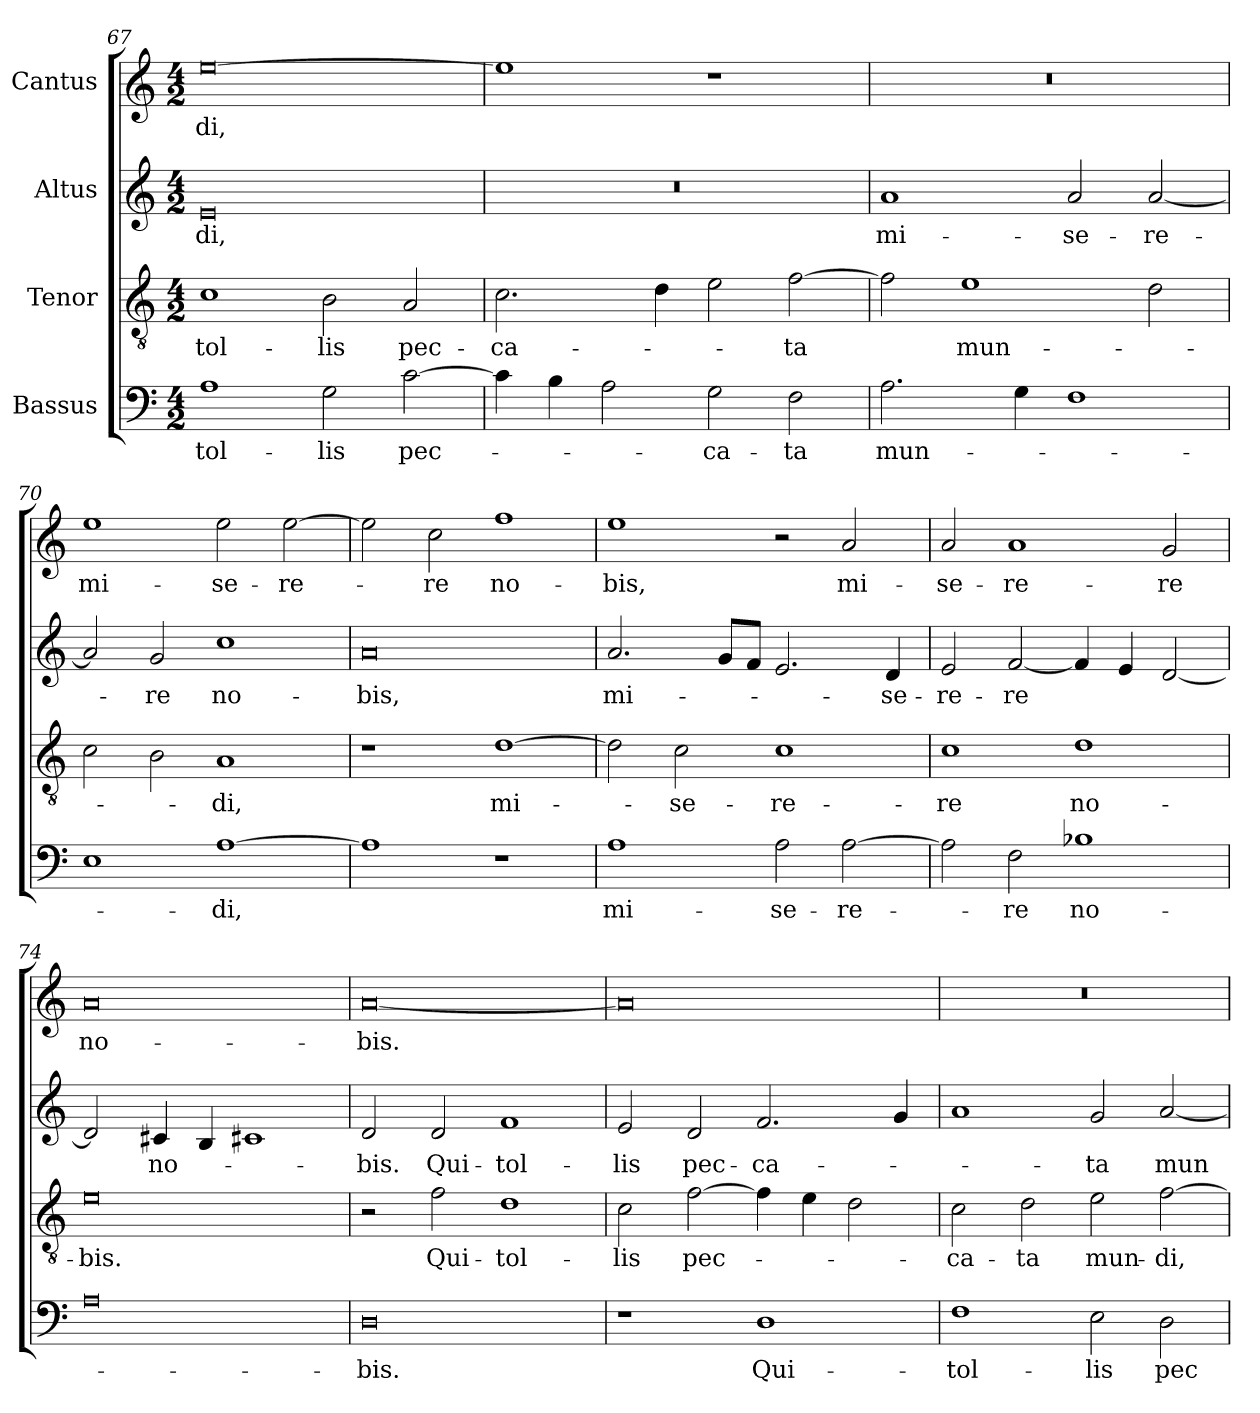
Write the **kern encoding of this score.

**kern	**text	**kern	**text	**kern	**text	**kern	**text
*part4	*part4	*part3	*part3	*part2	*part2	*part1	*part1
*staff4	*staff4	*staff3	*staff3	*staff2	*staff2	*staff1	*staff1
*I"Bassus	*	*I"Tenor	*	*I"Altus	*	*I"Cantus	*
*clefF4	*	*clefGv2	*	*clefG2	*	*clefG2	*
*k[]	*	*k[]	*	*k[]	*	*k[]	*
*M4/2	*	*M4/2	*	*M4/2	*	*M4/2	*
=67	=67	=67	=67	=67	=67	=67	=67
1A\	tol-	1c\	tol-	0e/	-di,	[0ee\	-di,
2G\	-lis	2B\	-lis	.	.	.	.
[2c\	pec-	2A/	pec-	.	.	.	.
=68	=68	=68	=68	=68	=68	=68	=68
4c\]	.	2.c\	-ca-	0r	.	1ee\]	.
4B\	.	.	.	.	.	.	.
2A\	.	.	.	.	.	.	.
.	.	4d\	.	.	.	.	.
2G\	-ca-	2e\	.	.	.	1r	.
2F\	-ta	[2f\	-ta	.	.	.	.
=69	=69	=69	=69	=69	=69	=69	=69
2.A\	mun-	2f\]	.	1a/	mi-	0r	.
.	.	1e\	mun-	.	.	.	.
4G\	.	.	.	.	.	.	.
1F\	.	.	.	2a/	-se-	.	.
.	.	2d\	.	[2a/	-re-	.	.
=70	=70	=70	=70	=70	=70	=70	=70
1E\	.	2c\	.	2a/]	.	1ee\	mi-
.	.	2B\	.	2g/	-re	.	.
[1A\	-di,	1A/	-di,	1cc\	no-	2ee\	-se-
.	.	.	.	.	.	[2ee\	-re-
=71	=71	=71	=71	=71	=71	=71	=71
1A\]	.	1r	.	0a/	-bis,	2ee\]	.
.	.	.	.	.	.	2cc\	-re
1r	.	[1d\	mi-	.	.	1ff\	no-
=72	=72	=72	=72	=72	=72	=72	=72
1A\	mi-	2d\]	.	2.a/	mi-	1ee\	-bis,
.	.	2c\	-se-	.	.	.	.
.	.	.	.	8g/L	.	.	.
.	.	.	.	8f/J	.	.	.
2A\	-se-	1c\	-re-	2.e/	.	2r	.
[2A\	-re-	.	.	.	.	2a/	mi-
.	.	.	.	4d/	-se-	.	.
=73	=73	=73	=73	=73	=73	=73	=73
2A\]	.	1c\	-re	2e/	-re-	2a/	-se-
2F\	-re	.	.	[2f/	-re	1a/	-re-
1B-X\	no-	1d\	no-	4f/]	.	.	.
.	.	.	.	4e/	.	.	.
.	.	.	.	[2d/	.	2g/	-re
=74	=74	=74	=74	=74	=74	=74	=74
0A\	.	0e\	-bis.	2d/]	.	0a/	no-
.	.	.	.	4c#X/	no-	.	.
.	.	.	.	4B/	.	.	.
.	.	.	.	1c#X/	.	.	.
=75	=75	=75	=75	=75	=75	=75	=75
0D\	-bis.	2r	.	2d/	-bis.	[0a/	-bis.
.	.	2f\	Qui-	2d/	Qui-	.	.
.	.	1d\	tol-	1f/	tol-	.	.
=76	=76	=76	=76	=76	=76	=76	=76
1r	.	2c\	-lis	2e/	-lis	0a/]	.
.	.	[2f\	pec-	2d/	pec-	.	.
1D\	Qui-	4f\]	.	2.f/	-ca-	.	.
.	.	4e\	.	.	.	.	.
.	.	2d\	.	.	.	.	.
.	.	.	.	4g/	.	.	.
=77	=77	=77	=77	=77	=77	=77	=77
1F\	tol-	2c\	-ca-	1a/	.	0r	.
.	.	2d\	-ta	.	.	.	.
2E\	-lis	2e\	mun-	2g/	-ta	.	.
2D\	pec-	[2f\	-di,	[2a/	mun-	.	.
=	=	=	=	=	=	=	=
*-	*-	*-	*-	*-	*-	*-	*-
